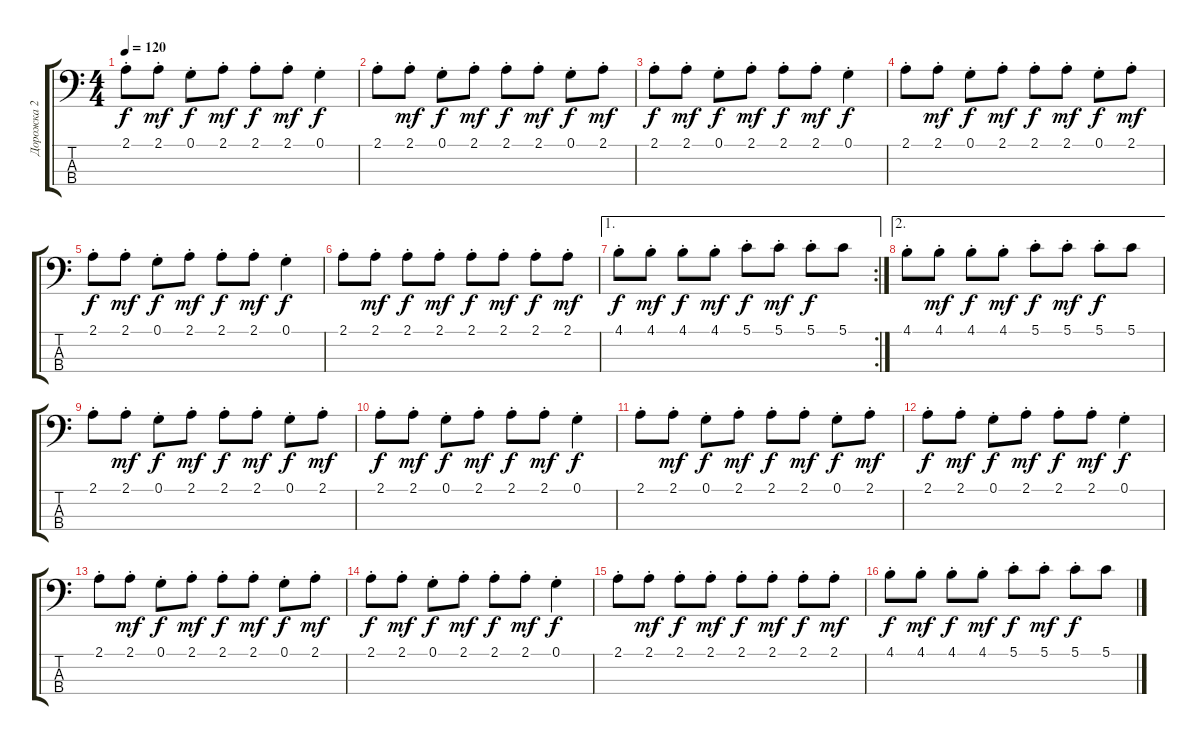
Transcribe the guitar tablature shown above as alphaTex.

\track ("Дорожка 2" "Дорожка 2") {instrument electricbassfinger}
\staff {score tabs}
\tuning (G2 D2 A1 E1) {hide}
\ts (4 4)
\tempo 120
\clef f4
\ks c
2.1{st}.8{dy f} 2.1{st}.8{dy mf} 0.1{st}.8{dy f} 2.1{st}.8{dy mf} 2.1{st}.8{dy f} 2.1{st}.8{dy mf} 0.1{st}.4{dy f} |
2.1{st}.8 2.1{st}.8{dy mf} 0.1{st}.8{dy f} 2.1{st}.8{dy mf} 2.1{st}.8{dy f} 2.1{st}.8{dy mf} 0.1{st}.8{dy f} 2.1{st}.8{dy mf} |
2.1{st}.8{dy f} 2.1{st}.8{dy mf} 0.1{st}.8{dy f} 2.1{st}.8{dy mf} 2.1{st}.8{dy f} 2.1{st}.8{dy mf} 0.1{st}.4{dy f} |
2.1{st}.8 2.1{st}.8{dy mf} 0.1{st}.8{dy f} 2.1{st}.8{dy mf} 2.1{st}.8{dy f} 2.1{st}.8{dy mf} 0.1{st}.8{dy f} 2.1{st}.8{dy mf} |
2.1{st}.8{dy f} 2.1{st}.8{dy mf} 0.1{st}.8{dy f} 2.1{st}.8{dy mf} 2.1{st}.8{dy f} 2.1{st}.8{dy mf} 0.1{st}.4{dy f} |
2.1{st}.8 2.1{st}.8{dy mf} 2.1{st}.8{dy f} 2.1{st}.8{dy mf} 2.1{st}.8{dy f} 2.1{st}.8{dy mf} 2.1{st}.8{dy f} 2.1{st}.8{dy mf} |
\ae 1
\rc 2
4.1{st}.8{dy f} 4.1{st}.8{dy mf} 4.1{st}.8{dy f} 4.1{st}.8{dy mf} 5.1{st}.8{dy f} 5.1{st}.8{dy mf} 5.1{st}.8{dy f} 5.1.8 |
\ae 2
4.1{st}.8 4.1{st}.8{dy mf} 4.1{st}.8{dy f} 4.1{st}.8{dy mf} 5.1{st}.8{dy f} 5.1{st}.8{dy mf} 5.1{st}.8{dy f} 5.1.8 |
2.1{st}.8 2.1{st}.8{dy mf} 0.1{st}.8{dy f} 2.1{st}.8{dy mf} 2.1{st}.8{dy f} 2.1{st}.8{dy mf} 0.1{st}.8{dy f} 2.1{st}.8{dy mf} |
2.1{st}.8{dy f} 2.1{st}.8{dy mf} 0.1{st}.8{dy f} 2.1{st}.8{dy mf} 2.1{st}.8{dy f} 2.1{st}.8{dy mf} 0.1{st}.4{dy f} |
2.1{st}.8 2.1{st}.8{dy mf} 0.1{st}.8{dy f} 2.1{st}.8{dy mf} 2.1{st}.8{dy f} 2.1{st}.8{dy mf} 0.1{st}.8{dy f} 2.1{st}.8{dy mf} |
2.1{st}.8{dy f} 2.1{st}.8{dy mf} 0.1{st}.8{dy f} 2.1{st}.8{dy mf} 2.1{st}.8{dy f} 2.1{st}.8{dy mf} 0.1{st}.4{dy f} |
2.1{st}.8 2.1{st}.8{dy mf} 0.1{st}.8{dy f} 2.1{st}.8{dy mf} 2.1{st}.8{dy f} 2.1{st}.8{dy mf} 0.1{st}.8{dy f} 2.1{st}.8{dy mf} |
2.1{st}.8{dy f} 2.1{st}.8{dy mf} 0.1{st}.8{dy f} 2.1{st}.8{dy mf} 2.1{st}.8{dy f} 2.1{st}.8{dy mf} 0.1{st}.4{dy f} |
2.1{st}.8 2.1{st}.8{dy mf} 2.1{st}.8{dy f} 2.1{st}.8{dy mf} 2.1{st}.8{dy f} 2.1{st}.8{dy mf} 2.1{st}.8{dy f} 2.1{st}.8{dy mf} |
4.1{st}.8{dy f} 4.1{st}.8{dy mf} 4.1{st}.8{dy f} 4.1{st}.8{dy mf} 5.1{st}.8{dy f} 5.1{st}.8{dy mf} 5.1{st}.8{dy f} 5.1.8
